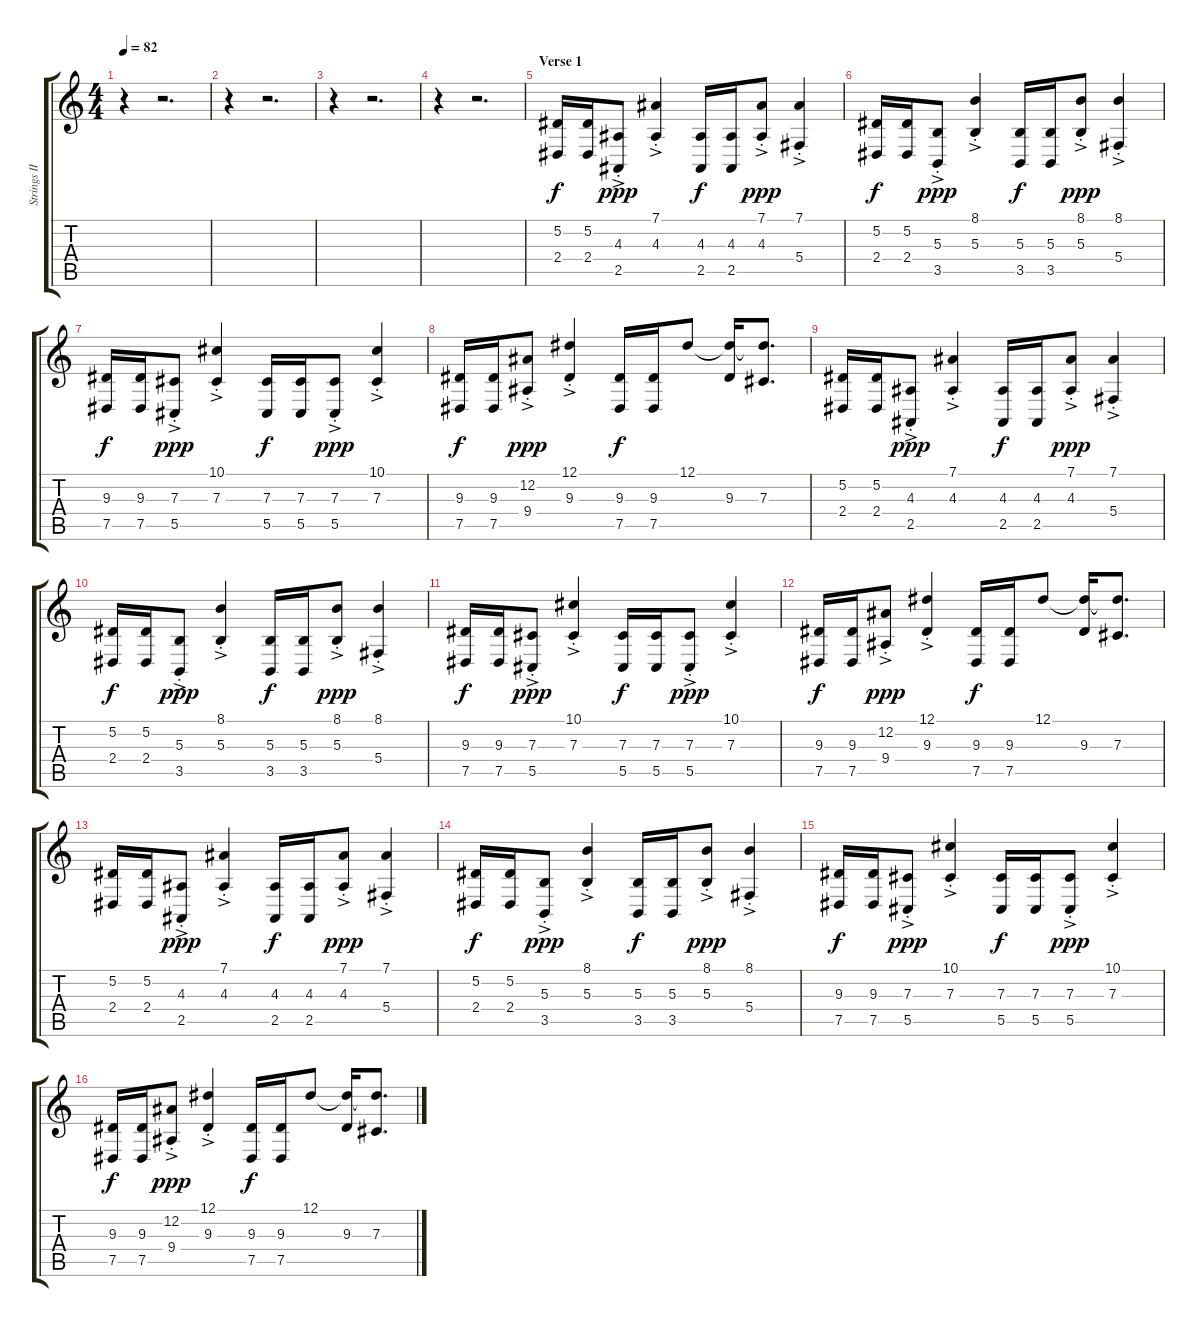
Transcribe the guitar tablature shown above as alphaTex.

\track ("Strings II" "Strings II") {instrument stringensemble1}
\staff {score tabs}
\tuning (Eb4 Bb3 Gb3 Db3 Ab2 Eb2) {hide}
\ts (4 4)
\tempo 82
\clef g2
\ks c
r.4{dy f} r.2{d} |
r.4 r.2{d} |
r.4 r.2{d} |
r.4 r.2{d} |
\section ("" "Verse 1")
(5.2 2.4).16 (5.2 2.4).16 (4.3{ac st} 2.5{ac st}).8{dy ppp} (7.1{ac st} 4.3{ac st}).4 (4.3 2.5).16{dy f} (4.3 2.5).16 (7.1{ac st} 4.3{ac st}).8{dy ppp} (7.1{ac st} 5.4{ac st}).4 |
(5.2 2.4).16{dy f} (5.2 2.4).16 (5.3{ac st} 3.5{ac st}).8{dy ppp} (8.1{ac st} 5.3{ac st}).4 (5.3 3.5).16{dy f} (5.3 3.5).16 (8.1{ac st} 5.3{ac st}).8{dy ppp} (8.1{ac st} 5.4{ac st}).4 |
(9.3 7.5).16{dy f} (9.3 7.5).16 (7.3{ac st} 5.5{ac st}).8{dy ppp} (10.1{ac st} 7.3{ac st}).4 (7.3 5.5).16{dy f} (7.3 5.5).16 (7.3{ac st} 5.5{ac st}).8{dy ppp} (10.1{ac st} 7.3{ac st}).4 |
(9.3 7.5).16{dy f} (9.3 7.5).16 (12.2{ac st} 9.4{ac st}).8{dy ppp} (12.1{ac st} 9.3{ac st}).4 (9.3 7.5).16{dy f} (9.3 7.5).16 12.1.8 (12.1{t} 9.3).16 (12.1{t} 7.3).8{d} |
(5.2 2.4).16 (5.2 2.4).16 (4.3{ac st} 2.5{ac st}).8{dy ppp} (7.1{ac st} 4.3{ac st}).4 (4.3 2.5).16{dy f} (4.3 2.5).16 (7.1{ac st} 4.3{ac st}).8{dy ppp} (7.1{ac st} 5.4{ac st}).4 |
(5.2 2.4).16{dy f} (5.2 2.4).16 (5.3{ac st} 3.5{ac st}).8{dy ppp} (8.1{ac st} 5.3{ac st}).4 (5.3 3.5).16{dy f} (5.3 3.5).16 (8.1{ac st} 5.3{ac st}).8{dy ppp} (8.1{ac st} 5.4{ac st}).4 |
(9.3 7.5).16{dy f} (9.3 7.5).16 (7.3{ac st} 5.5{ac st}).8{dy ppp} (10.1{ac st} 7.3{ac st}).4 (7.3 5.5).16{dy f} (7.3 5.5).16 (7.3{ac st} 5.5{ac st}).8{dy ppp} (10.1{ac st} 7.3{ac st}).4 |
(9.3 7.5).16{dy f} (9.3 7.5).16 (12.2{ac st} 9.4{ac st}).8{dy ppp} (12.1{ac st} 9.3{ac st}).4 (9.3 7.5).16{dy f} (9.3 7.5).16 12.1.8 (12.1{t} 9.3).16 (12.1{t} 7.3).8{d} |
(5.2 2.4).16 (5.2 2.4).16 (4.3{ac st} 2.5{ac st}).8{dy ppp} (7.1{ac st} 4.3{ac st}).4 (4.3 2.5).16{dy f} (4.3 2.5).16 (7.1{ac st} 4.3{ac st}).8{dy ppp} (7.1{ac st} 5.4{ac st}).4 |
(5.2 2.4).16{dy f} (5.2 2.4).16 (5.3{ac st} 3.5{ac st}).8{dy ppp} (8.1{ac st} 5.3{ac st}).4 (5.3 3.5).16{dy f} (5.3 3.5).16 (8.1{ac st} 5.3{ac st}).8{dy ppp} (8.1{ac st} 5.4{ac st}).4 |
(9.3 7.5).16{dy f} (9.3 7.5).16 (7.3{ac st} 5.5{ac st}).8{dy ppp} (10.1{ac st} 7.3{ac st}).4 (7.3 5.5).16{dy f} (7.3 5.5).16 (7.3{ac st} 5.5{ac st}).8{dy ppp} (10.1{ac st} 7.3{ac st}).4 |
(9.3 7.5).16{dy f} (9.3 7.5).16 (12.2{ac st} 9.4{ac st}).8{dy ppp} (12.1{ac st} 9.3{ac st}).4 (9.3 7.5).16{dy f} (9.3 7.5).16 12.1.8 (12.1{t} 9.3).16 (12.1{t} 7.3).8{d}
